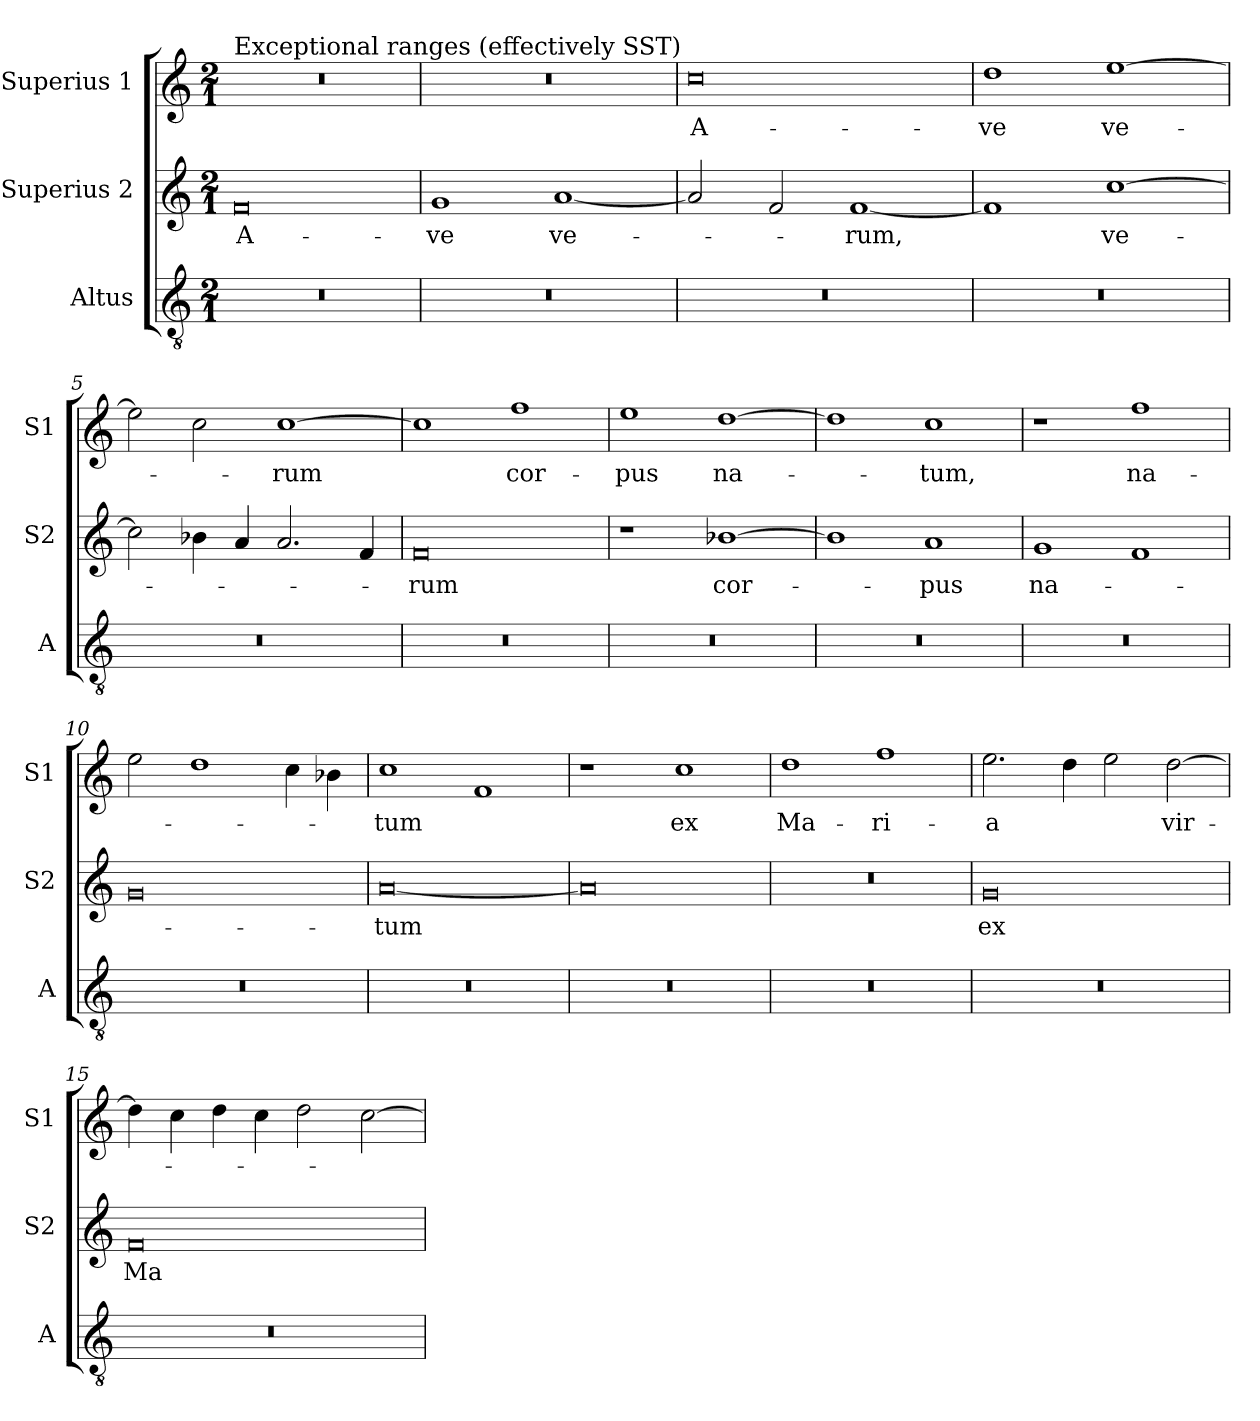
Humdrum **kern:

**kern	**kern	**text	**kern	**text
*part3	*part2	*part2	*part1	*part1
*staff3	*staff2	*staff2	*staff1	*staff1
*I"Altus	*I"Superius 2	*	*I"Superius 1	*
*I'A	*I'S2	*	*I'S1	*
*clefGv2	*clefG2	*	*clefG2	*
*k[]	*k[]	*	*k[]	*
*M2/1	*M2/1	*	*M2/1	*
=1	=1	=1	=1	=1
!	!	!	!LO:TX:a:t=Exceptional ranges (effectively SST)	!
0r	0f	A-	0r	.
=2	=2	=2	=2	=2
0r	1g	-ve	0r	.
.	[1a	ve-	.	.
=3	=3	=3	=3	=3
0r	2a/]	.	0cc	A-
.	2f/	.	.	.
.	[1f	-rum,	.	.
=4	=4	=4	=4	=4
0r	1f]	.	1dd	-ve
.	[1cc	ve-	[1ee	ve-
=5	=5	=5	=5	=5
0r	2cc\]	.	2ee\]	.
.	4b-X\	.	2cc\	.
.	4a/	.	.	.
.	2.a/	.	[1cc	-rum
.	4f/	.	.	.
=6	=6	=6	=6	=6
0r	0f	-rum	1cc]	.
.	.	.	1ff	cor-
=7	=7	=7	=7	=7
0r	1r	.	1ee	-pus
.	[1b-X	cor-	[1dd	na-
=8	=8	=8	=8	=8
0r	1b-]	.	1dd]	.
.	1a	-pus	1cc	-tum,
=9	=9	=9	=9	=9
0r	1g	na-	1r	.
.	1f	.	1ff	na-
=10	=10	=10	=10	=10
0r	0g	.	2ee\	.
.	.	.	1dd	.
.	.	.	4cc\	.
.	.	.	4b-X\	.
=11	=11	=11	=11	=11
0r	[0a	-tum	1cc	-tum
.	.	.	1f	.
=12	=12	=12	=12	=12
0r	0a]	.	1r	.
.	.	.	1cc	ex
=13	=13	=13	=13	=13
0r	0r	.	1dd	Ma-
.	.	.	1ff	-ri-
=14	=14	=14	=14	=14
0r	0g	ex	2.ee\	-a
.	.	.	4dd\	.
.	.	.	2ee\	.
.	.	.	[2dd\	vir-
=15	=15	=15	=15	=15
0r	0f	Ma-	4dd\]	.
.	.	.	4cc\	.
.	.	.	4dd\	.
.	.	.	4cc\	.
.	.	.	2dd\	.
.	.	.	[2cc\	.
=	=	=	=	=
*-	*-	*-	*-	*-
